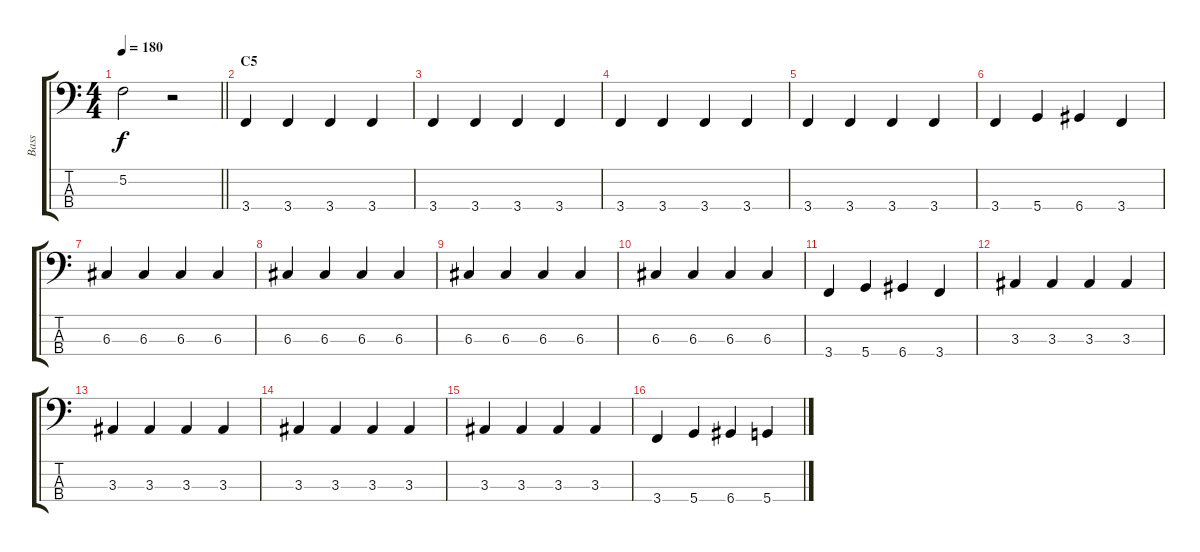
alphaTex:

\track ("Bass" "Bass") {instrument electricbasspick}
\staff {score tabs}
\tuning (F2 C2 G1 D1) {hide}
\ts (4 4)
\tempo 180
\clef f4
\barLineRight lightlight
\ks c
5.2.2{dy f} r.2{instrument electricbasspick} |
\section ("" "C5")
3.4.4 3.4.4 3.4.4 3.4.4 |
3.4.4 3.4.4 3.4.4 3.4.4 |
3.4.4 3.4.4 3.4.4 3.4.4 |
3.4.4 3.4.4 3.4.4 3.4.4 |
3.4.4 5.4.4 6.4.4 3.4.4 |
6.3.4 6.3.4 6.3.4 6.3.4 |
6.3.4 6.3.4 6.3.4 6.3.4 |
6.3.4 6.3.4 6.3.4 6.3.4 |
6.3.4 6.3.4 6.3.4 6.3.4 |
3.4.4 5.4.4 6.4.4 3.4.4 |
3.3.4 3.3.4 3.3.4 3.3.4 |
3.3.4 3.3.4 3.3.4 3.3.4 |
3.3.4 3.3.4 3.3.4 3.3.4 |
3.3.4 3.3.4 3.3.4 3.3.4 |
3.4.4 5.4.4 6.4.4 5.4.4
